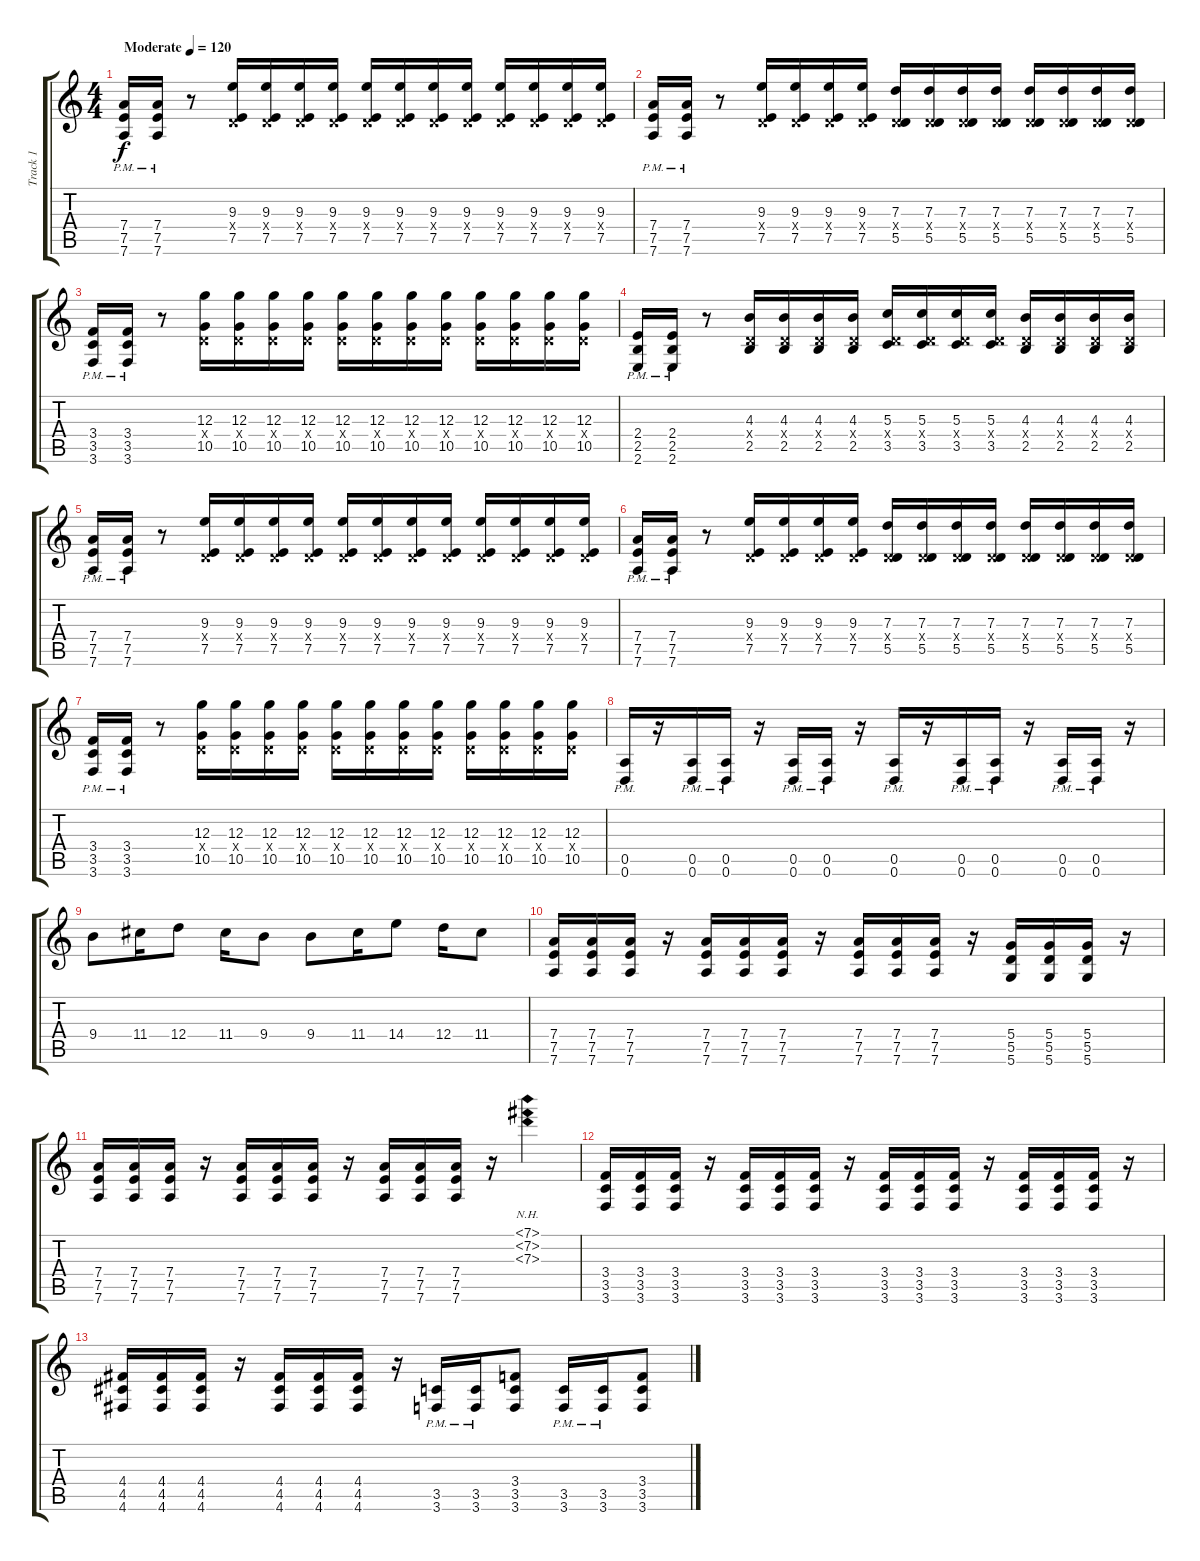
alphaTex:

\track ("Track 1" "Track 1") {instrument overdrivenguitar}
\staff {score tabs}
\tuning (E4 B3 G3 D3 A2 D2) {hide}
\ts (4 4)
\tempo (120 "Moderate")
\clef g2
\ks c
(7.4{pm} 7.5{pm} 7.6{pm}).16{dy f instrument overdrivenguitar} (7.4{pm} 7.5{pm} 7.6{pm}).16 r.8 (9.3 0.4{x} 7.5).16 (9.3 0.4{x} 7.5).16 (9.3 0.4{x} 7.5).16 (9.3 0.4{x} 7.5).16 (9.3 0.4{x} 7.5).16 (9.3 0.4{x} 7.5).16 (9.3 0.4{x} 7.5).16 (9.3 0.4{x} 7.5).16 (9.3 0.4{x} 7.5).16 (9.3 0.4{x} 7.5).16 (9.3 0.4{x} 7.5).16 (9.3 0.4{x} 7.5).16 |
(7.4{pm} 7.5{pm} 7.6{pm}).16 (7.4{pm} 7.5{pm} 7.6{pm}).16 r.8 (9.3 0.4{x} 7.5).16 (9.3 0.4{x} 7.5).16 (9.3 0.4{x} 7.5).16 (9.3 0.4{x} 7.5).16 (7.3 0.4{x} 5.5).16 (7.3 0.4{x} 5.5).16 (7.3 0.4{x} 5.5).16 (7.3 0.4{x} 5.5).16 (7.3 0.4{x} 5.5).16 (7.3 0.4{x} 5.5).16 (7.3 0.4{x} 5.5).16 (7.3 0.4{x} 5.5).16 |
(3.4{pm} 3.5 3.6{pm}).16 (3.4{pm} 3.5{pm} 3.6{pm}).16 r.8 (12.3 0.4{x} 10.5).16 (12.3 0.4{x} 10.5).16 (12.3 0.4{x} 10.5).16 (12.3 0.4{x} 10.5).16 (12.3 0.4{x} 10.5).16 (12.3 0.4{x} 10.5).16 (12.3 0.4{x} 10.5).16 (12.3 0.4{x} 10.5).16 (12.3 0.4{x} 10.5).16 (12.3 0.4{x} 10.5).16 (12.3 0.4{x} 10.5).16 (12.3 0.4{x} 10.5).16 |
(2.4{pm} 2.5{pm} 2.6{pm}).16 (2.4{pm} 2.5{pm} 2.6{pm}).16 r.8 (4.3 0.4{x} 2.5).16 (4.3 0.4{x} 2.5).16 (4.3 0.4{x} 2.5).16 (4.3 0.4{x} 2.5).16 (5.3 0.4{x} 3.5).16 (5.3 0.4{x} 3.5).16 (5.3 0.4{x} 3.5).16 (5.3 0.4{x} 3.5).16 (4.3 0.4{x} 2.5).16 (4.3 0.4{x} 2.5).16 (4.3 0.4{x} 2.5).16 (4.3 0.4{x} 2.5).16 |
(7.4{pm} 7.5{pm} 7.6{pm}).16 (7.4{pm} 7.5{pm} 7.6{pm}).16 r.8 (9.3 0.4{x} 7.5).16 (9.3 0.4{x} 7.5).16 (9.3 0.4{x} 7.5).16 (9.3 0.4{x} 7.5).16 (9.3 0.4{x} 7.5).16 (9.3 0.4{x} 7.5).16 (9.3 0.4{x} 7.5).16 (9.3 0.4{x} 7.5).16 (9.3 0.4{x} 7.5).16 (9.3 0.4{x} 7.5).16 (9.3 0.4{x} 7.5).16 (9.3 0.4{x} 7.5).16 |
(7.4{pm} 7.5{pm} 7.6{pm}).16 (7.4{pm} 7.5{pm} 7.6{pm}).16 r.8 (9.3 0.4{x} 7.5).16 (9.3 0.4{x} 7.5).16 (9.3 0.4{x} 7.5).16 (9.3 0.4{x} 7.5).16 (7.3 0.4{x} 5.5).16 (7.3 0.4{x} 5.5).16 (7.3 0.4{x} 5.5).16 (7.3 0.4{x} 5.5).16 (7.3 0.4{x} 5.5).16 (7.3 0.4{x} 5.5).16 (7.3 0.4{x} 5.5).16 (7.3 0.4{x} 5.5).16 |
(3.4{pm} 3.5 3.6{pm}).16 (3.4{pm} 3.5{pm} 3.6{pm}).16 r.8 (12.3 0.4{x} 10.5).16 (12.3 0.4{x} 10.5).16 (12.3 0.4{x} 10.5).16 (12.3 0.4{x} 10.5).16 (12.3 0.4{x} 10.5).16 (12.3 0.4{x} 10.5).16 (12.3 0.4{x} 10.5).16 (12.3 0.4{x} 10.5).16 (12.3 0.4{x} 10.5).16 (12.3 0.4{x} 10.5).16 (12.3 0.4{x} 10.5).16 (12.3 0.4{x} 10.5).16 |
(0.5{pm} 0.6{pm}).16 r.16 (0.5{pm} 0.6{pm}).16 (0.5{pm} 0.6{pm}).16 r.16 (0.5{pm} 0.6{pm}).16 (0.5{pm} 0.6{pm}).16 r.16 (0.5{pm} 0.6{pm}).16 r.16 (0.5{pm} 0.6{pm}).16 (0.5{pm} 0.6{pm}).16 r.16 (0.5{pm} 0.6{pm}).16 (0.5{pm} 0.6{pm}).16 r.16 |
9.4.8 11.4.16 12.4.8 11.4.16 9.4.8 9.4.8 11.4.16 14.4.8 12.4.16 11.4.8 |
(7.4 7.5 7.6).16 (7.4 7.5 7.6).16 (7.4 7.5 7.6).16 r.16 (7.4 7.5 7.6).16 (7.4 7.5 7.6).16 (7.4 7.5 7.6).16 r.16 (7.4 7.5 7.6).16 (7.4 7.5 7.6).16 (7.4 7.5 7.6).16 r.16 (5.4 5.5 5.6).16 (5.4 5.5 5.6).16 (5.4 5.5 5.6).16 r.16 |
(7.4 7.5 7.6).16 (7.4 7.5 7.6).16 (7.4 7.5 7.6).16 r.16 (7.4 7.5 7.6).16 (7.4 7.5 7.6).16 (7.4 7.5 7.6).16 r.16 (7.4 7.5 7.6).16 (7.4 7.5 7.6).16 (7.4 7.5 7.6).16 r.16 (7.1{nh} 7.2{nh} 7.3{nh}).4 |
(3.4 3.5 3.6).16 (3.4 3.5 3.6).16 (3.4 3.5 3.6).16 r.16 (3.4 3.5 3.6).16 (3.4 3.5 3.6).16 (3.4 3.5 3.6).16 r.16 (3.4 3.5 3.6).16 (3.4 3.5 3.6).16 (3.4 3.5 3.6).16 r.16 (3.4 3.5 3.6).16 (3.4 3.5 3.6).16 (3.4 3.5 3.6).16 r.16 |
(4.4 4.5 4.6).16 (4.4 4.5 4.6).16 (4.4 4.5 4.6).16 r.16 (4.4 4.5 4.6).16 (4.4 4.5 4.6).16 (4.4 4.5 4.6).16 r.16 (3.5{pm} 3.6{pm}).16 (3.5{pm} 3.6{pm}).16 (3.4 3.5 3.6).8 (3.5{pm} 3.6{pm}).16 (3.5{pm} 3.6{pm}).16 (3.4 3.5 3.6).8
